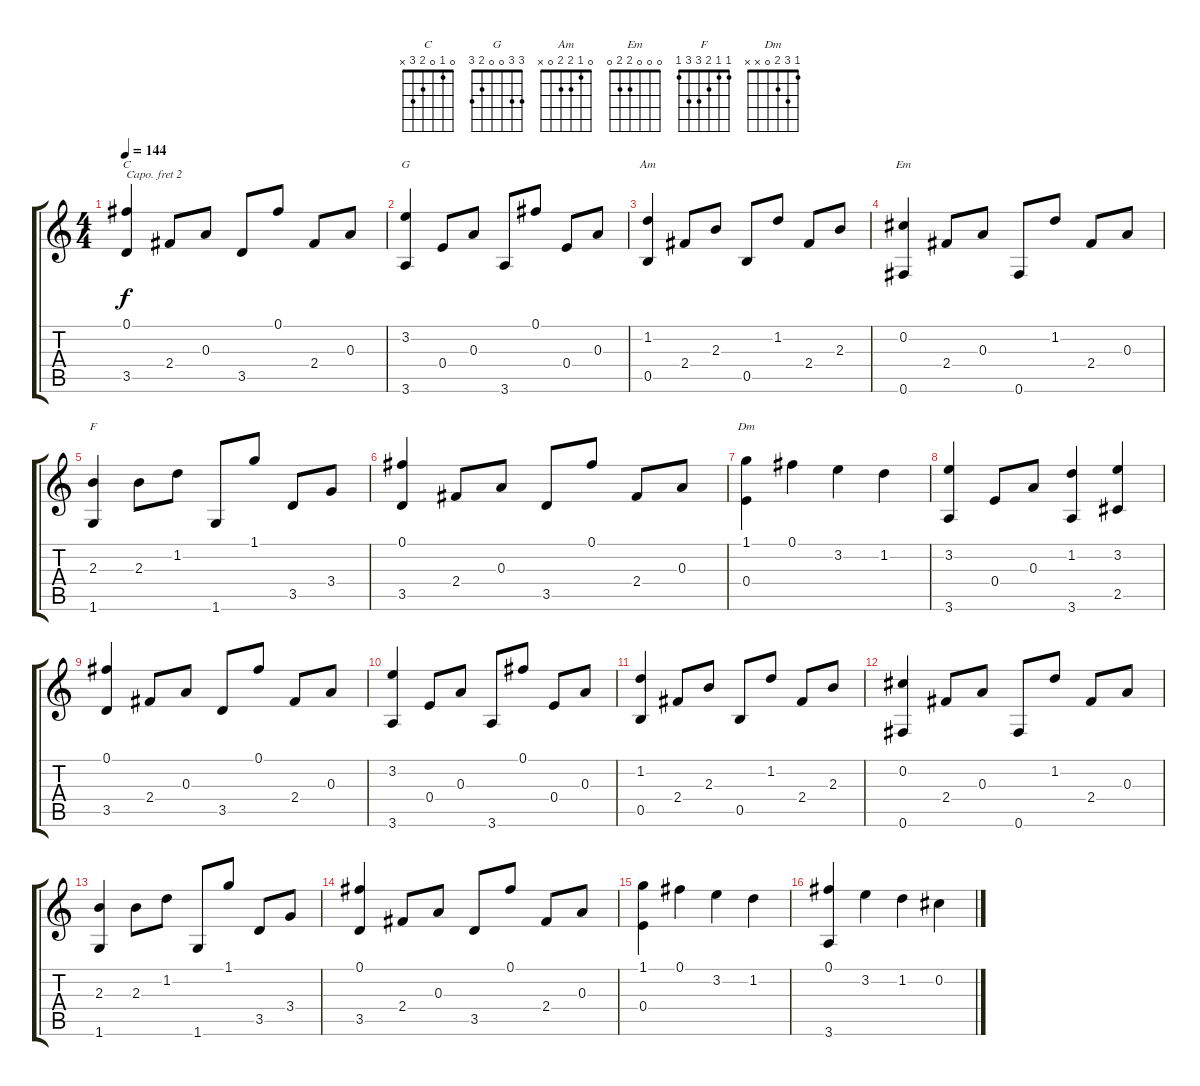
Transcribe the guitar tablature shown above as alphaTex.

\track "" {instrument acousticguitarsteel}
\staff {score tabs}
\capo 2
\tuning (E4 B3 G3 D3 A2 E2) {hide}
\chord ("C" 0 1 0 2 3 x)
\chord ("G" 3 3 0 0 2 3)
\chord ("Am" 0 1 2 2 0 x)
\chord ("Em" 0 0 0 2 2 0)
\chord ("F" 1 1 2 3 3 1)
\chord ("Dm" 1 3 2 0 x x)
\ts (4 4)
\tempo 144
\clef g2
\ks c
(0.1 3.5).4{ch "C" dy f instrument acousticguitarsteel} 2.4.8 0.3.8 3.5.8 0.1.8 2.4.8 0.3.8 |
(3.2 3.6).4{ch "G"} 0.4.8 0.3.8 3.6.8 0.1.8 0.4.8 0.3.8 |
(1.2 0.5).4{ch "Am"} 2.4.8 2.3.8 0.5.8 1.2.8 2.4.8 2.3.8 |
(0.2 0.6).4{ch "Em"} 2.4.8 0.3.8 0.6.8 1.2.8 2.4.8 0.3.8 |
(2.3 1.6).4{ch "F"} 2.3.8 1.2.8 1.6.8 1.1.8 3.5.8 3.4.8 |
(0.1 3.5).4 2.4.8 0.3.8 3.5.8 0.1.8 2.4.8 0.3.8 |
(1.1 0.4).4{ch "Dm"} 0.1.4 3.2.4 1.2.4 |
(3.2 3.6).4 0.4.8 0.3.8 (1.2 3.6).4 (3.2 2.5).4 |
(0.1 3.5).4 2.4.8 0.3.8 3.5.8 0.1.8 2.4.8 0.3.8 |
(3.2 3.6).4 0.4.8 0.3.8 3.6.8 0.1.8 0.4.8 0.3.8 |
(1.2 0.5).4 2.4.8 2.3.8 0.5.8 1.2.8 2.4.8 2.3.8 |
(0.2 0.6).4 2.4.8 0.3.8 0.6.8 1.2.8 2.4.8 0.3.8 |
(2.3 1.6).4 2.3.8 1.2.8 1.6.8 1.1.8 3.5.8 3.4.8 |
(0.1 3.5).4 2.4.8 0.3.8 3.5.8 0.1.8 2.4.8 0.3.8 |
(1.1 0.4).4 0.1.4 3.2.4 1.2.4 |
(0.1 3.6).4 3.2.4 1.2.4 0.2.4
